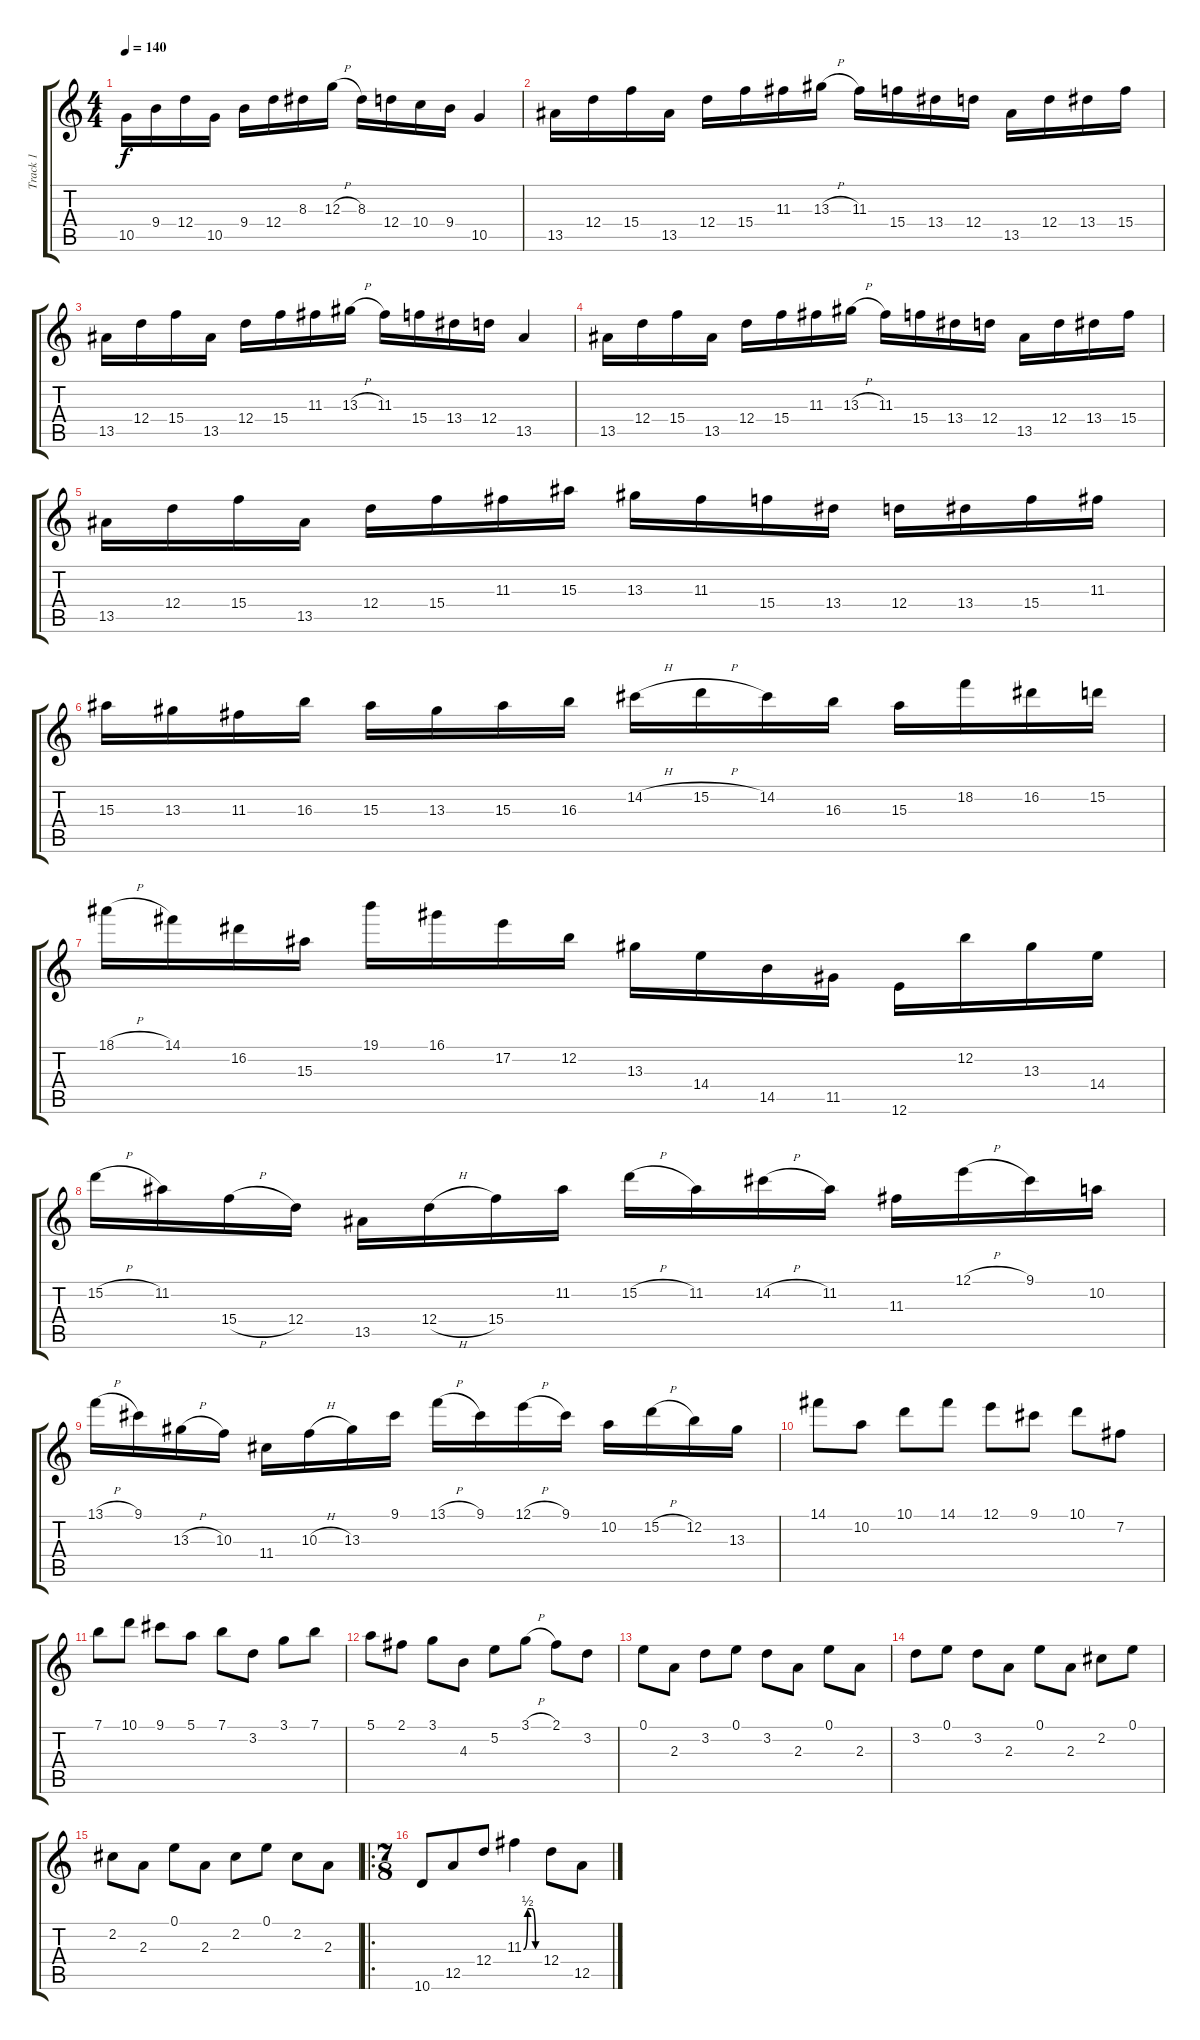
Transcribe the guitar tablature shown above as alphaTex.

\track ("Track 1" "Track 1") {instrument distortionguitar}
\staff {score tabs}
\tuning (E4 B3 G3 D3 A2 E2) {hide}
\ts (4 4)
\tempo 140
\clef g2
\ks c
10.5.16{dy f} 9.4.16 12.4.16 10.5.16 9.4.16 12.4.16 8.3.16 12.3{h}.16 8.3.16 12.4.16 10.4.16 9.4.16 10.5.4 |
13.5.16 12.4.16 15.4.16 13.5.16 12.4.16 15.4.16 11.3.16 13.3{h}.16 11.3.16 15.4.16 13.4.16 12.4.16 13.5.16 12.4.16 13.4.16 15.4.16 |
13.5.16 12.4.16 15.4.16 13.5.16 12.4.16 15.4.16 11.3.16 13.3{h}.16 11.3.16 15.4.16 13.4.16 12.4.16 13.5.4 |
13.5.16 12.4.16 15.4.16 13.5.16 12.4.16 15.4.16 11.3.16 13.3{h}.16 11.3.16 15.4.16 13.4.16 12.4.16 13.5.16 12.4.16 13.4.16 15.4.16 |
13.5.16 12.4.16 15.4.16 13.5.16 12.4.16 15.4.16 11.3.16 15.3.16 13.3.16 11.3.16 15.4.16 13.4.16 12.4.16 13.4.16 15.4.16 11.3.16 |
15.3.16 13.3.16 11.3.16 16.3.16 15.3.16 13.3.16 15.3.16 16.3.16 14.2{h}.16 15.2{h}.16 14.2.16 16.3.16 15.3.16 18.2.16 16.2.16 15.2.16 |
18.1{h}.16 14.1.16 16.2.16 15.3.16 19.1.16 16.1.16 17.2.16 12.2.16 13.3.16 14.4.16 14.5.16 11.5.16 12.6.16 12.2.16 13.3.16 14.4.16 |
15.2{h}.16 11.2.16 15.4{h}.16 12.4.16 13.5.16 12.4{h}.16 15.4.16 11.2.16 15.2{h}.16 11.2.16 14.2{h}.16 11.2.16 11.3.16 12.1{h}.16 9.1.16 10.2.16 |
13.1{h}.16 9.1.16 13.3{h}.16 10.3.16 11.4.16 10.3{h}.16 13.3.16 9.1.16 13.1{h}.16 9.1.16 12.1{h}.16 9.1.16 10.2.16 15.2{h}.16 12.2.16 13.3.16 |
14.1.8 10.2.8 10.1.8 14.1.8 12.1.8 9.1.8 10.1.8 7.2.8 |
7.1.8 10.1.8 9.1.8 5.1.8 7.1.8 3.2.8 3.1.8 7.1.8 |
5.1.8 2.1.8 3.1.8 4.3.8 5.2.8 3.1{h}.8 2.1.8 3.2.8 |
0.1.8 2.3.8 3.2.8 0.1.8 3.2.8 2.3.8 0.1.8 2.3.8 |
3.2.8 0.1.8 3.2.8 2.3.8 0.1.8 2.3.8 2.2.8 0.1.8 |
2.2.8 2.3.8 0.1.8 2.3.8 2.2.8 0.1.8 2.2.8 2.3.8 |
\ro
\ts (7 8)
10.6.8 12.5.8 12.4.8 11.3{be (custom 0 0 15 2 30 2 45 0 60 0)}.4 12.4.8 12.5.8
